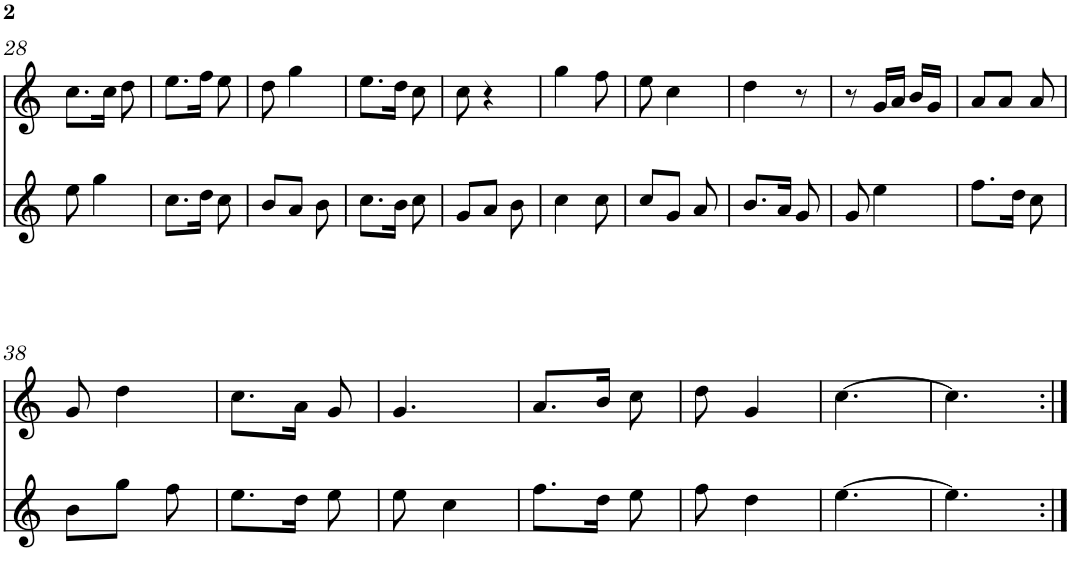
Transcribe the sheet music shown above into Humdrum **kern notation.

**kern	**kern
*part2	*part1
*staff2	*staff1
*I"Gralla 2	*I"Gralla 1
!!LO:PB:g=z
*clefG2	*clefG2
*k[]	*k[]
*M2/4	*M2/4
=28	=28
8ee\	8.cc\L
4gg\	.
.	16cc\Jk
.	8dd\
=29	=29
8.cc\L	8.ee\L
16dd\Jk	16ff\Jk
8cc\	8ee\
=30	=30
8b/L	8dd\
8a/J	4gg\
8b\	.
=31	=31
8.cc\L	8.ee\L
16b\Jk	16dd\Jk
8cc\	8cc\
=32	=32
8g/L	8cc\
8a/J	4r
8b\	.
=33	=33
4cc\	4gg\
8cc\	8ff\
=34	=34
8cc/L	8ee\
8g/J	4cc\
8a/	.
=35	=35
8.b/L	4dd\
16a/Jk	.
8g/	8r
=36	=36
8g/	8r
4ee\	16g/LL
.	16a/JJ
.	16b/LL
.	16g/JJ
=37	=37
8.ff\L	8a/L
.	8a/J
16dd\Jk	.
8cc\	8a/
!!LO:LB:g=z
=38	=38
8b\L	8g/
8gg\J	4dd\
8ff\	.
=39	=39
8.ee\L	8.cc\L
16dd\Jk	16a\Jk
8ee\	8g/
=40	=40
8ee\	4.g/
4cc\	.
=41	=41
8.ff\L	8.a/L
16dd\Jk	16b/Jk
8ee\	8cc\
=42	=42
8ff\	8dd\
4dd\	4g/
=43	=43
[4.ee\	[4.cc\
=44	=44
4.ee\]	4.cc\]
=:|!	=:|!
*-	*-
